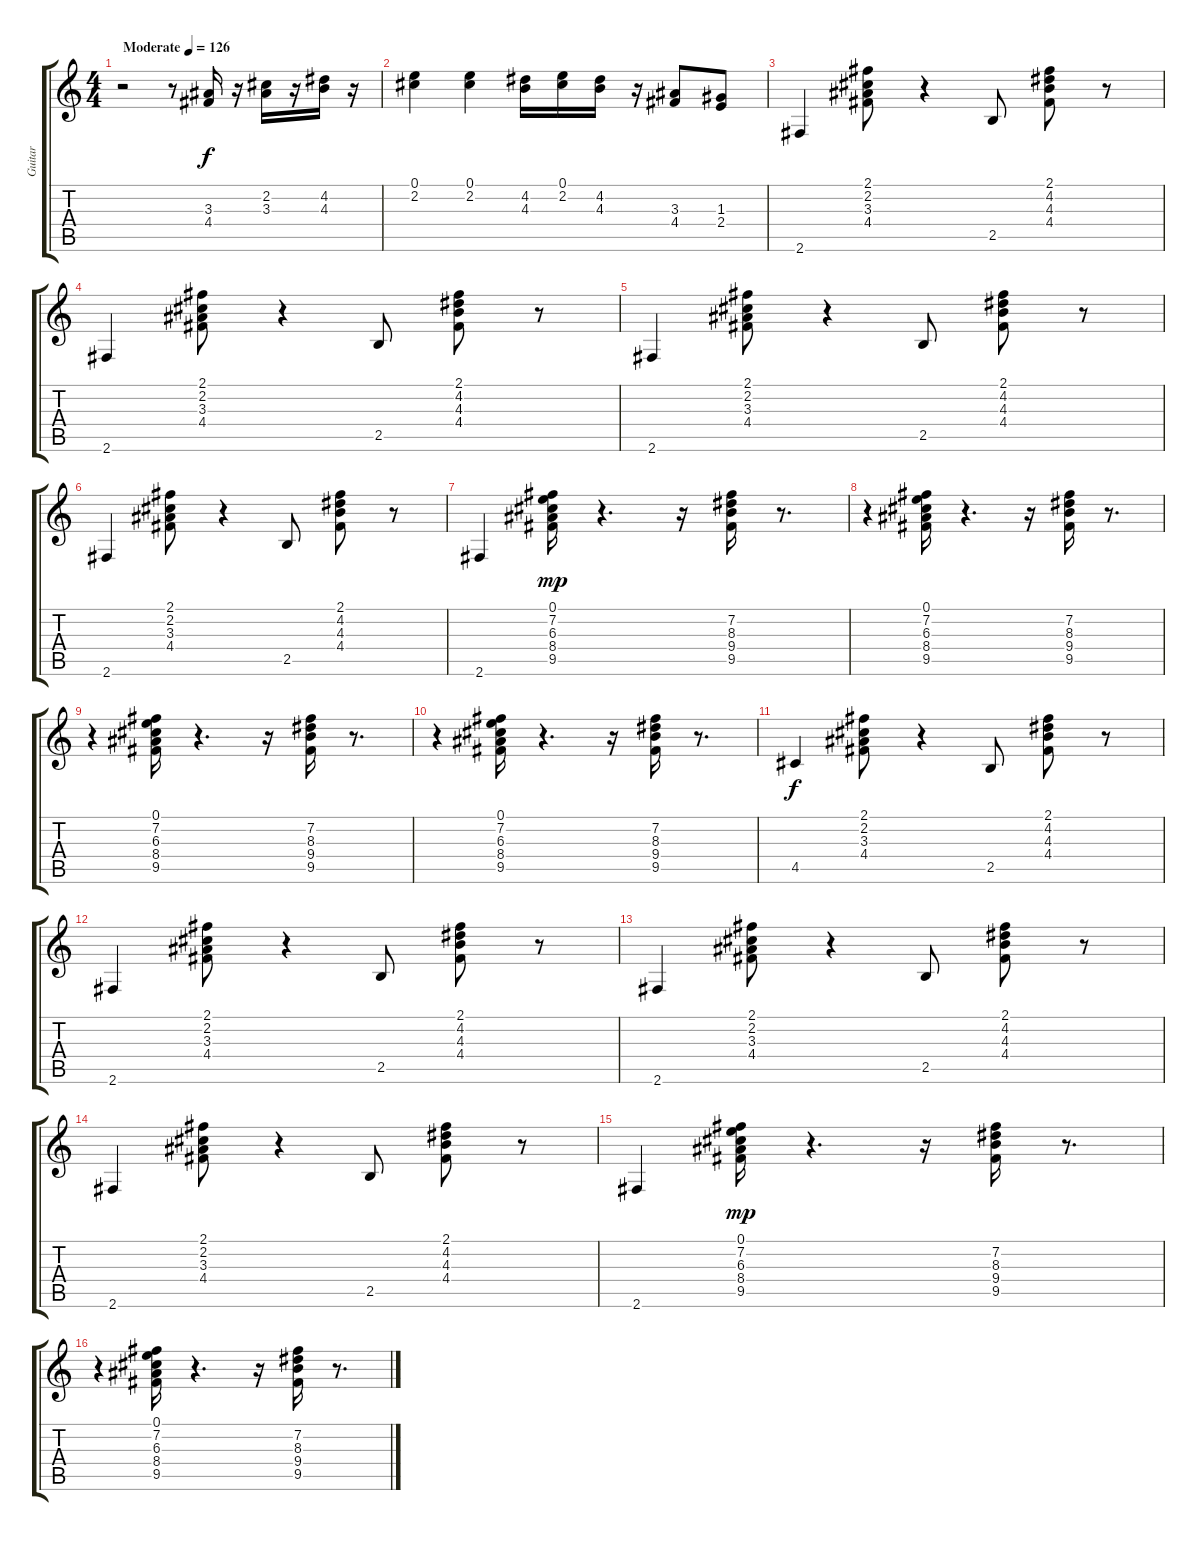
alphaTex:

\track ("Guitar" "Guitar") {instrument electricguitarclean}
\staff {score tabs}
\tuning (E4 B3 G3 D3 A2 E2) {hide}
\ts (4 4)
\tempo (126 "Moderate")
\clef g2
\ks c
r.2{dy f instrument electricguitarclean} r.8 (3.3 4.4).16 r.16 (2.2 3.3).16 r.16 (4.2 4.3).16 r.16 |
(0.1 2.2).4 (0.1 2.2).4 (4.2 4.3).16 (0.1 2.2).16 (4.2 4.3).16 r.16 (3.3 4.4).8 (1.3 2.4).8 |
2.6.4 (2.1 2.2 3.3 4.4).8 r.4 2.5.8 (2.1 4.2 4.3 4.4).8 r.8 |
2.6.4 (2.1 2.2 3.3 4.4).8 r.4 2.5.8 (2.1 4.2 4.3 4.4).8 r.8 |
2.6.4 (2.1 2.2 3.3 4.4).8 r.4 2.5.8 (2.1 4.2 4.3 4.4).8 r.8 |
2.6.4 (2.1 2.2 3.3 4.4).8 r.4 2.5.8 (2.1 4.2 4.3 4.4).8 r.8 |
2.6.4 (0.1 7.2 6.3 8.4 9.5).16{dy mp} r.4{d} r.16 (7.2 8.3 9.4 9.5).16 r.8{d} |
r.4 (0.1 7.2 6.3 8.4 9.5).16 r.4{d} r.16 (7.2 8.3 9.4 9.5).16 r.8{d} |
r.4 (0.1 7.2 6.3 8.4 9.5).16 r.4{d} r.16 (7.2 8.3 9.4 9.5).16 r.8{d} |
r.4 (0.1 7.2 6.3 8.4 9.5).16 r.4{d} r.16 (7.2 8.3 9.4 9.5).16 r.8{d} |
4.5.4{dy f} (2.1 2.2 3.3 4.4).8 r.4 2.5.8 (2.1 4.2 4.3 4.4).8 r.8 |
2.6.4 (2.1 2.2 3.3 4.4).8 r.4 2.5.8 (2.1 4.2 4.3 4.4).8 r.8 |
2.6.4 (2.1 2.2 3.3 4.4).8 r.4 2.5.8 (2.1 4.2 4.3 4.4).8 r.8 |
2.6.4 (2.1 2.2 3.3 4.4).8 r.4 2.5.8 (2.1 4.2 4.3 4.4).8 r.8 |
2.6.4 (0.1 7.2 6.3 8.4 9.5).16{dy mp} r.4{d} r.16 (7.2 8.3 9.4 9.5).16 r.8{d} |
r.4 (0.1 7.2 6.3 8.4 9.5).16 r.4{d} r.16 (7.2 8.3 9.4 9.5).16 r.8{d}
